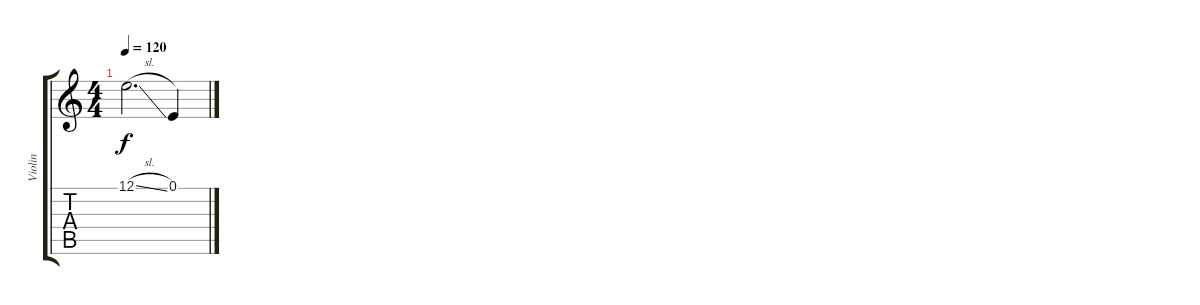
\track ("Violin" "Violin") {instrument violin}
\staff {score tabs}
\tuning (E4 B3 G3 D3 A2 E2) {hide}
\ts (4 4)
\tempo 120
\clef g2
\ks c
12.1{sl}.2{d dy f volume 6} 0.1.4
